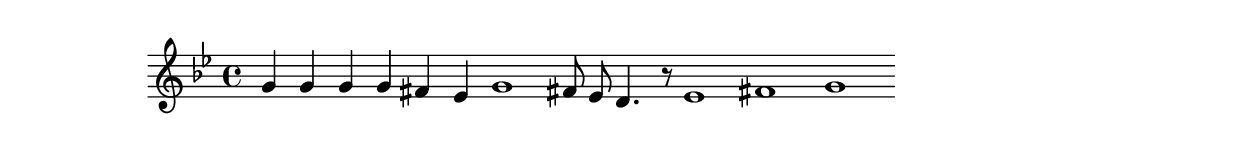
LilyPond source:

%% DO NOT EDIT this file manually; it is automatically
%% generated from LSR http://lsr.dsi.unimi.it
%% Make any changes in LSR itself, or in Documentation/snippets/new/ ,
%% and then run scripts/auxiliar/makelsr.py
%%
%% This file is in the public domain.
\version "2.15.20"

\header {
  lsrtags = "world-music"

%% Translation of GIT committish: 6977ddc9a3b63ea810eaecb864269c7d847ccf98
  texidoces = "
Para las improvisaciones o @emph{taqasim} que son libres durante unos
momentos, se puede omitir la indicación de compás y se puede usar
@code{\\cadenzaOn}.  Podría ser necesario ajustar el estilo de
alteraciones accidentales, porque la ausencia de líneas divisorias
hará que la alteración aparezca una sola vez.  He aquí un ejemplo de
cómo podría ser el comienzo de una improvisación @emph{hijaz}:

"
doctitlees = "Improvisación de música árabe"


%% Translation of GIT committish: 0a868be38a775ecb1ef935b079000cebbc64de40
  texidocde = "
Bei Improvisation oder @emph{taqasim}, die zeitlich frei gespielt
werden, kann die Taktart ausgelassen werden und @code{\\cadenzaOn}
kann eingesetzt werden.  Es kann nötig sein, den Versetzungszeichenstil
anzupassen, weil sonst die Versetzungszeichen nur einmal ausgegeben
werden, da keine Taktlinien gesetzt sind.  Hier ein Beispiel, wie
der Beginn einer @emph{hijaz}-Improvisation aussehen könnte:

"

  doctitlede = "Arabische Improvisation"

%% Translation of GIT committish: 3b125956b08d27ef39cd48bfa3a2f1e1bb2ae8b4
  texidocfr = "
Lorsque les improvisations ou @emph{taqasim} sont temporairement libres,
la métrique peut ne pas apparaître, auquel cas on utilisera un
@code{\\cadenzaOn}.  Les altérations accidentelles devront alors être
répétées en raison de l'absence de barre de mesure.  Voici comment
pourrait débuter une improvisation de @emph{hijaz}.

"
  doctitlefr = "Improvisation en musique arabe"


  texidoc = "
For improvisations or taqasim which are temporarily free, the time
signature can be omitted and @code{\\cadenzaOn} can be used.  Adjusting
the accidental style might be required, since the absence of bar lines
will cause the accidental to be marked only once.  Here is an example
of what could be the start of a hijaz improvisation:

"
  doctitle = "Arabic improvisation"
} % begin verbatim

\include "arabic.ly"

\relative sol' {
  \key re \kurd
  \accidentalStyle "forget"
  \cadenzaOn
  sol4 sol sol sol fad mib sol1 fad8 mib re4. r8 mib1 fad sol
}
